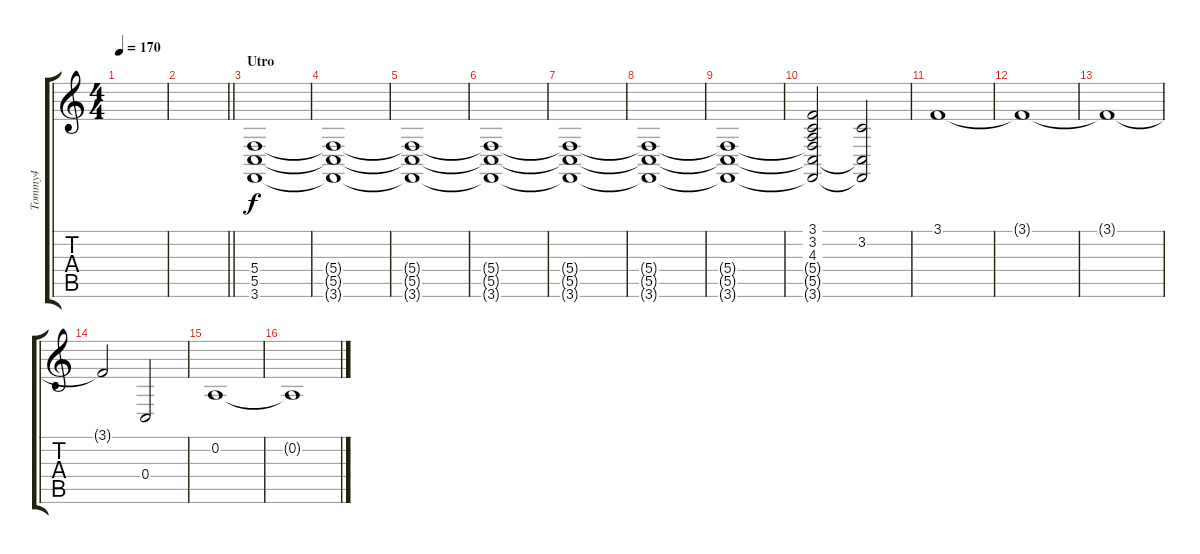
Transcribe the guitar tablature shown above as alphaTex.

\track ("Tommy4" "Tommy4") {instrument stringensemble2}
\staff {score tabs}
\tuning (D4 A3 F3 C3 G2 D2) {hide}
\ts (4 4)
\tempo 170
\clef g2
\ks c
|
\barLineRight lightlight
|
\section ("" "Utro")
(5.4 5.5 3.6).1 |
(5.4{t} 5.5{t} 3.6{t}).1 |
(5.4{t} 5.5{t} 3.6{t}).1 |
(5.4{t} 5.5{t} 3.6{t}).1 |
(5.4{t} 5.5{t} 3.6{t}).1 |
(5.4{t} 5.5{t} 3.6{t}).1 |
(5.4{t} 5.5{t} 3.6{t}).1 |
(3.1 3.2 4.3 5.4{t} 5.5{t} 3.6{t}).2 (3.2 5.5{t} 3.6{t}).2 |
3.1.1 |
3.1{t}.1 |
3.1{t}.1 |
3.1{t}.2 0.4.2 |
0.2.1 |
0.2{t}.1
